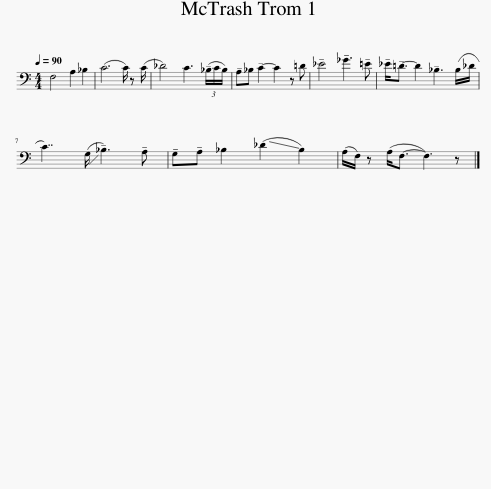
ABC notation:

X:1
L:1/8
Q:1/4=90
M:4/4
I:linebreak $
K:C
V:1 bass
V:1
 F,4 A,2 _B,2 | (C6 C/) z (C/ | _D4) C3 (3(!tenuto!_B,/C/B,/) | !tenuto!A,_B, !tenuto!C2- C2 z =D | !tenuto!_E4 !tenuto!_G3 !tenuto!=E | %5
 !tenuto!_E<!tenuto!=D- D2 !tenuto!_B,3 (B,/_D/ |$ C7/2) (G,/ !slide!!tenuto!_B,3) !tenuto!A, | !tenuto!G,!tenuto!A, _B,2 (_D2 B,2) | (A,/F,/) z (A,<F,- F,3) z |] %9
